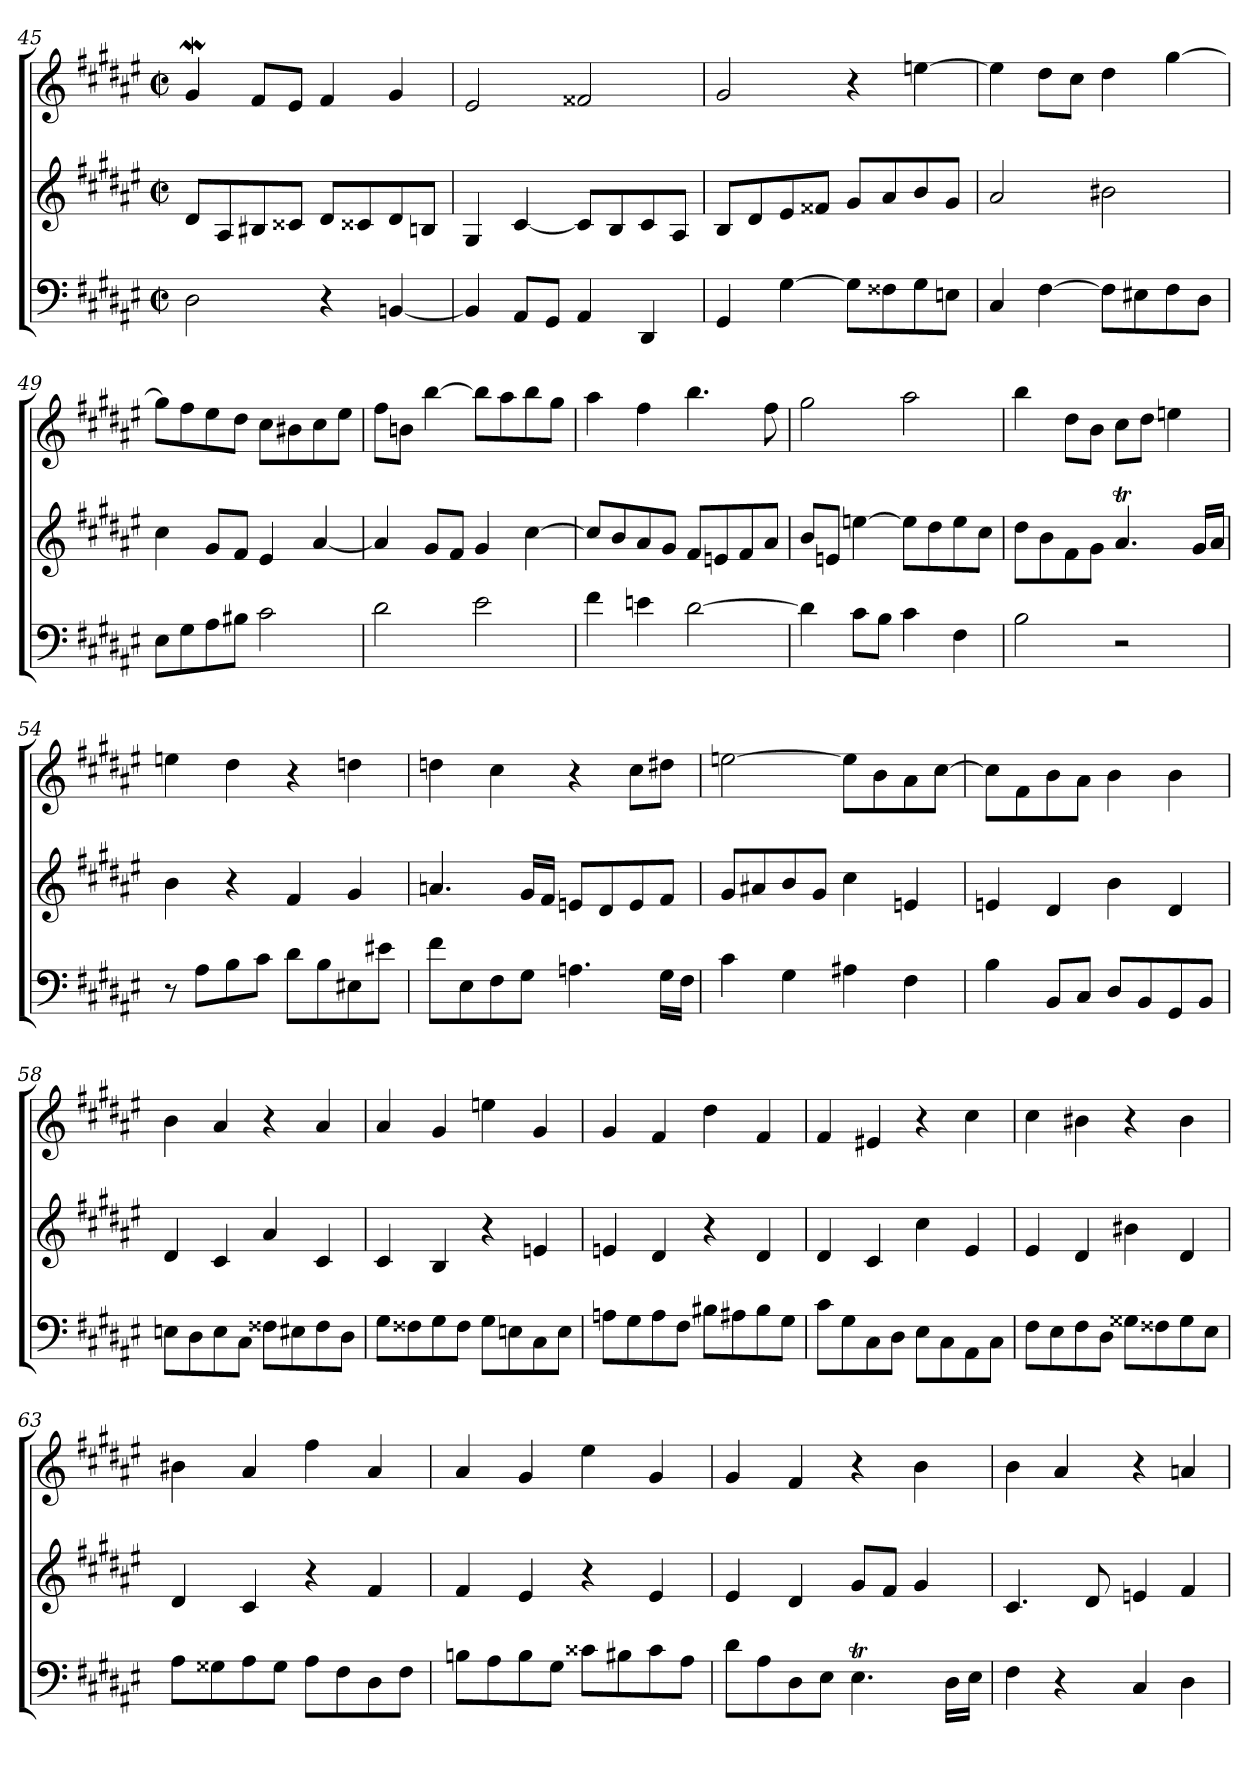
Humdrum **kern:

**kern	**kern	**kern
*part3	*part2	*part1
*staff3	*staff2	*staff1
*clefF4	*clefG2	*clefG2
*k[f#c#g#d#a#e#]	*k[f#c#g#d#a#e#]	*k[f#c#g#d#a#e#]
*F#:	*F#:	*F#:
*M2/2	*M2/2	*M2/2
*met(c|)	*met(c|)	*met(c|)
=45	=45	=45
2D#	8d#/L	4g#W
.	8A#/	.
.	8B#X/	8f#/L
.	8c##X/J	8e#/J
4r	8d#/L	4f#
.	8c##X/	.
[4BBn	8d#/	4g#
.	8Bn/J	.
=46	=46	=46
4BB]	4G#	2e#
8AA#/L	[4c#	.
8GG#/J	.	.
4AA#	8c#/L]	2f##X
.	8B/	.
4DD#	8c#/	.
.	8A#/J	.
=47	=47	=47
4GG#	8B/L	2g#
.	8d#/	.
[4G#	8e#/	.
.	8f##X/J	.
8G#\L]	8g#/L	4r
8F##X\	8a#/	.
8G#\	8b/	[4een
8En\J	8g#/J	.
=48	=48	=48
4C#	2a#	4ee]
[4F#	.	8dd#\L
.	.	8cc#\J
8F#\L]	2b#X	4dd#
8E#X\	.	.
8F#\	.	[4gg#
8D#\J	.	.
=49	=49	=49
8E#\L	4cc#	8gg#\L]
8G#\	.	8ff#\
8A#\	8g#/L	8ee#\
8B#X\J	8f#/J	8dd#\J
2c#	4e#	8cc#\L
.	.	8b#X\
.	[4a#	8cc#\
.	.	8ee#\J
=50	=50	=50
2d#	4a#]	8ff#\L
.	.	8bn\J
.	8g#/L	[4bb
.	8f#/J	.
2e#	4g#	8bb\L]
.	.	8aa#\
.	[4cc#	8bb\
.	.	8gg#\J
=51	=51	=51
4f#	8cc#/L]	4aa#
.	8b/	.
4en	8a#/	4ff#
.	8g#/J	.
[2d#	8f#/L	4.bb
.	8en/	.
.	8f#/	.
.	8a#/J	8ff#
=52	=52	=52
4d#]	8b/L	2gg#
.	8en/J	.
8c#\L	[4een	.
8B\J	.	.
4c#	8ee\L]	2aa#
.	8dd#\	.
4F#	8ee\	.
.	8cc#\J	.
=53	=53	=53
2B	8dd#\L	4bb
.	8b\	.
.	8f#\	8dd#\L
.	8g#\J	8b\J
2r	4.a#t	8cc#\L
.	.	8dd#\J
.	.	4een
.	16g#/LL	.
.	16a#/JJ	.
=54	=54	=54
8r	4b	4een
8A#\L	.	.
8B\	4r	4dd#
8c#\J	.	.
8d#\L	4f#	4r
8B\	.	.
8E#X\	4g#	4ddn
8e#X\J	.	.
=55	=55	=55
8f#\L	4.an	4ddn
8E#\	.	.
8F#\	.	4cc#
8G#\J	16g#/LL	.
.	16f#/JJ	.
4.An	8en/L	4r
.	8d#/	.
.	8e/	8cc#\L
16G#\LL	8f#/J	8dd#X\J
16F#\JJ	.	.
=56	=56	=56
4c#	8g#/L	[2een
.	8a#X/	.
4G#	8b/	.
.	8g#/J	.
4A#X	4cc#	8ee\L]
.	.	8b\
4F#	4en	8a#\
.	.	[8cc#\J
=57	=57	=57
4B	4en	8cc#\L]
.	.	8f#\
8BB/L	4d#	8b\
8C#/J	.	8a#\J
8D#/L	4b	4b
8BB/	.	.
8GG#/	4d#	4b
8BB/J	.	.
=58	=58	=58
8En\L	4d#	4b
8D#\	.	.
8E\	4c#	4a#
8C#\J	.	.
8F##X\L	4a#	4r
8E#X\	.	.
8F##\	4c#	4a#
8D#\J	.	.
=59	=59	=59
8G#\L	4c#	4a#
8F##X\	.	.
8G#\	4B	4g#
8F##\J	.	.
8G#\L	4r	4een
8En\	.	.
8C#\	4en	4g#
8E\J	.	.
=60	=60	=60
8An\L	4en	4g#
8G#\	.	.
8A\	4d#	4f#
8F#\J	.	.
8B#X\L	4r	4dd#
8A#X\	.	.
8B#\	4d#	4f#
8G#\J	.	.
=61	=61	=61
8c#\L	4d#	4f#
8G#\	.	.
8C#\	4c#	4e#X
8D#\J	.	.
8E#\L	4cc#	4r
8C#\	.	.
8AA#\	4e#	4cc#
8C#\J	.	.
=62	=62	=62
8F#\L	4e#	4cc#
8E#\	.	.
8F#\	4d#	4b#X
8D#\J	.	.
8G##X\L	4b#X	4r
8F##X\	.	.
8G##\	4d#	4b#
8E#\J	.	.
=63	=63	=63
8A#\L	4d#	4b#X
8G##X\	.	.
8A#\	4c#	4a#
8G##\J	.	.
8A#\L	4r	4ff#
8F#\	.	.
8D#\	4f#	4a#
8F#\J	.	.
=64	=64	=64
8Bn\L	4f#	4a#
8A#\	.	.
8B\	4e#	4g#
8G#\J	.	.
8c##X\L	4r	4ee#
8B#X\	.	.
8c##\	4e#	4g#
8A#\J	.	.
=65	=65	=65
8d#\L	4e#	4g#
8A#\	.	.
8D#\	4d#	4f#
8E#\J	.	.
4.E#t	8g#/L	4r
.	8f#/J	.
.	4g#	4b
16D#\LL	.	.
16E#\JJ	.	.
=66	=66	=66
4F#	4.c#	4b
4r	.	4a#
.	8d#	.
4C#	4en	4r
4D#	4f#	4an
=	=	=
*-	*-	*-
